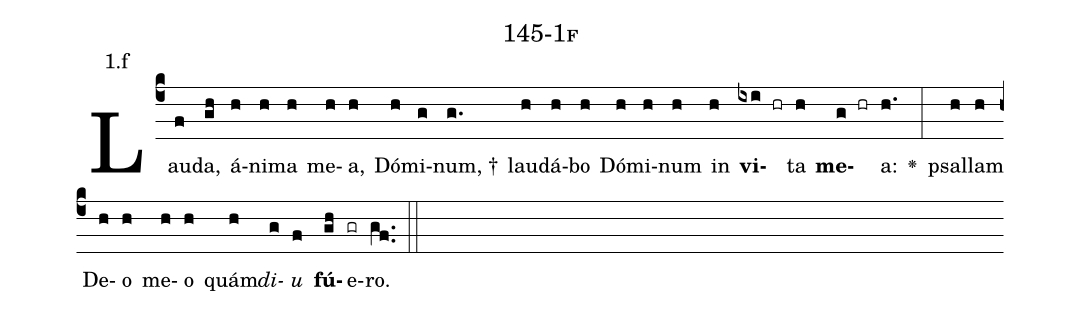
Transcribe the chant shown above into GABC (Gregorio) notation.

name: 145-1f;
annotation: 1.f;
%%
(c4)Lau(f)da,(gh) á(h)ni(h)ma(h) me(h)a,(h) Dó(h)mi(g)num, †(g.) lau(h)dá(h)bo(h) Dó(h)mi(h)num(h) in(h) <b>vi</b>(ixi hr)ta(h) <b>me</b>(g hr)a:(h.) <v>\greheightstar</v>(:) psal(h)lam(h) De(h)o(h) me(h)o(h) quám(h)<i>di</i>(g)<i>u</i>(f) <b>fú</b>(gh)e(gr)ro.(gf..) (::)


%E(h) u(h) o(g) u(f) a(gh) e.(gf..) (::)
